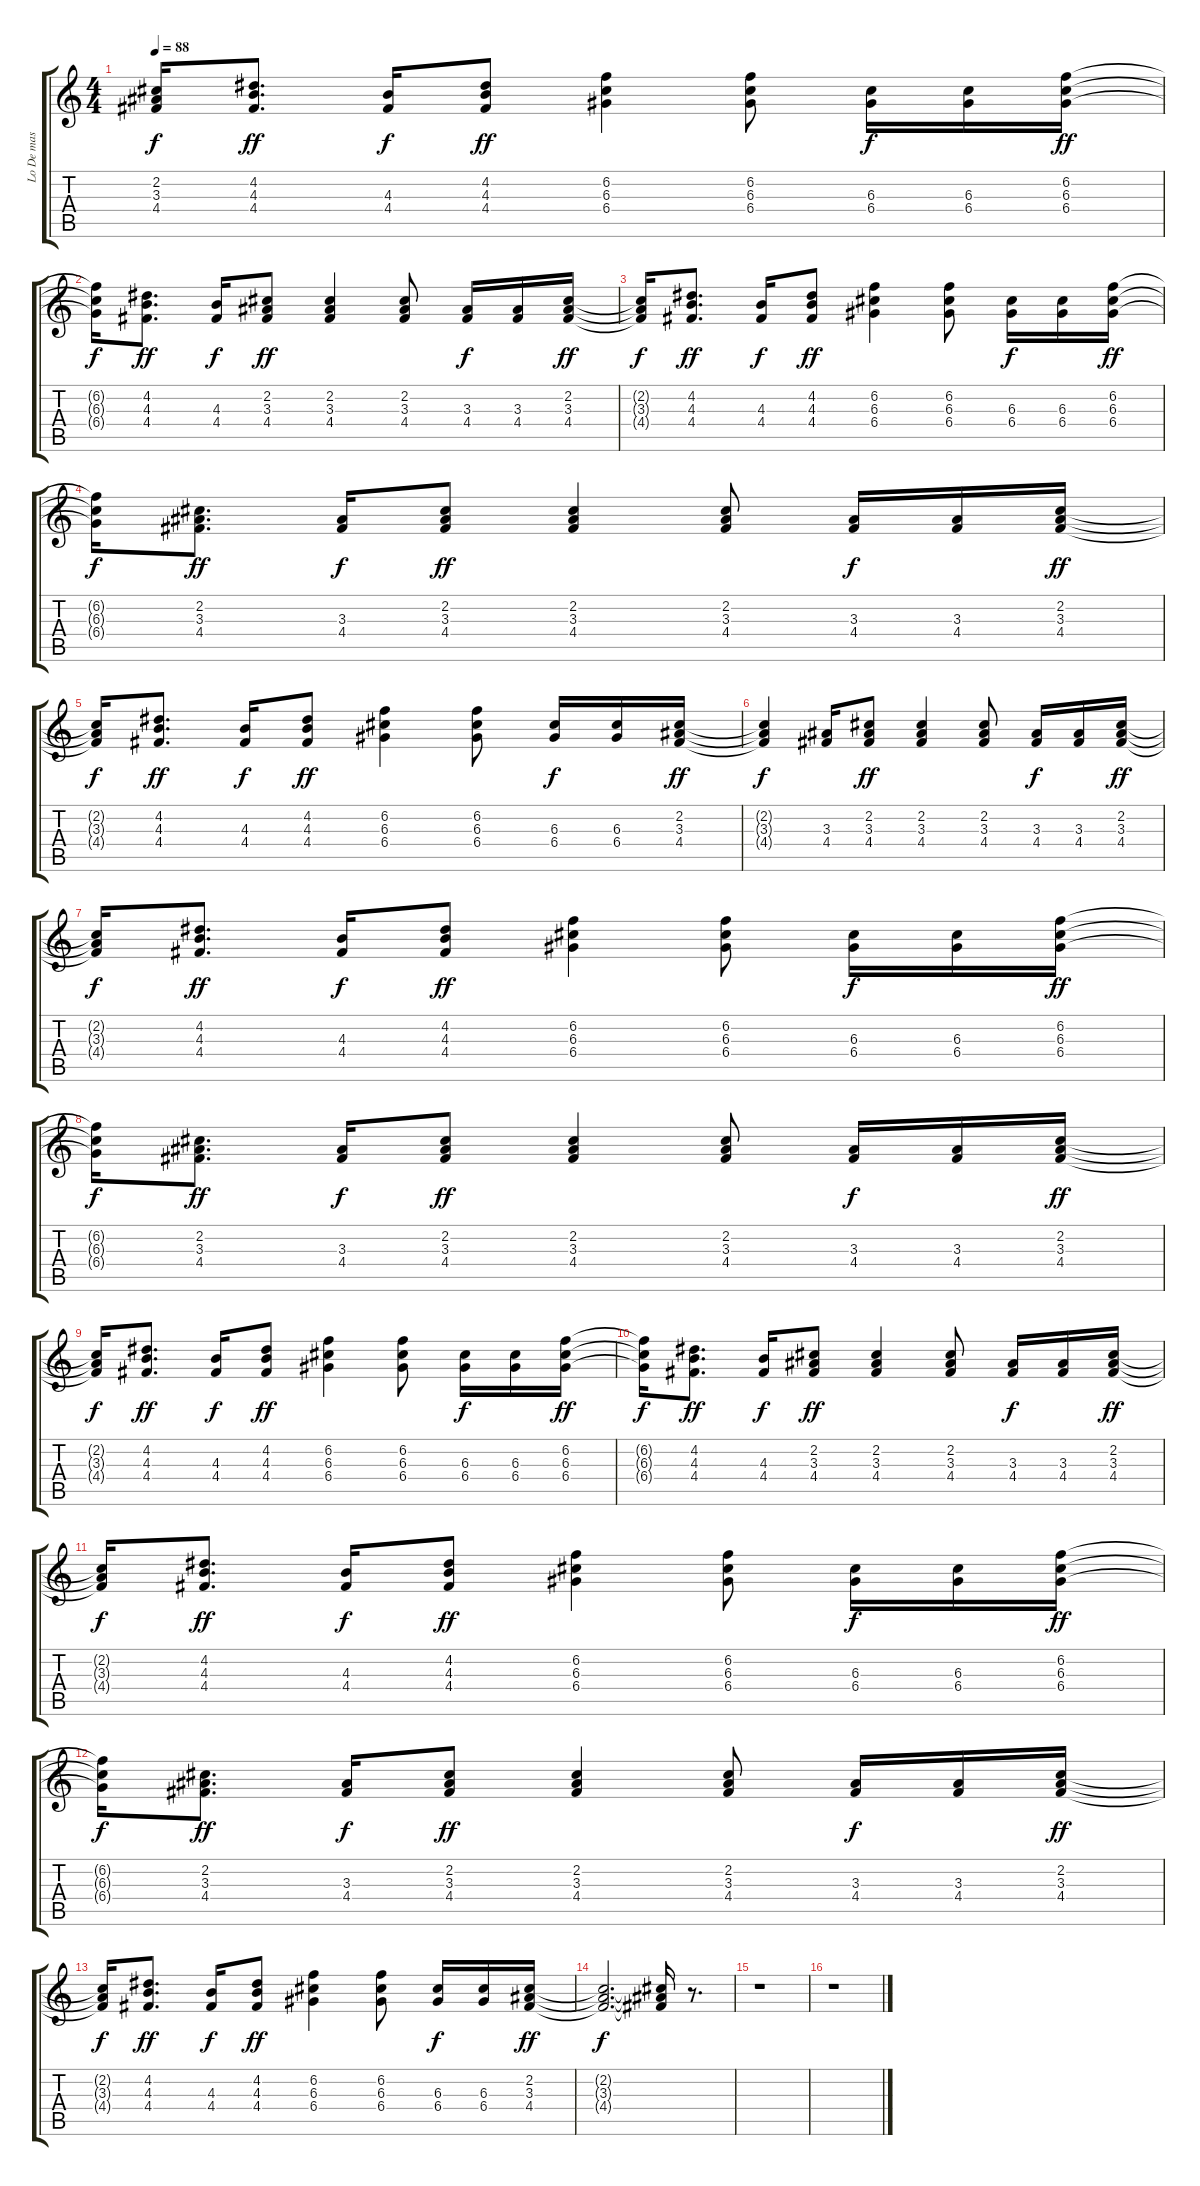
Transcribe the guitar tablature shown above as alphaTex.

\track ("Lo De mas" "Lo De mas") {instrument acousticguitarsteel}
\staff {score tabs}
\tuning (E4 B3 G3 D3 A2 E2) {hide}
\ts (4 4)
\tempo 88
\clef g2
\ks c
(2.2{t} 3.3{t} 4.4{t}).16{dy f} (4.2 4.3 4.4).8{d dy ff} (4.3 4.4).16{dy f} (4.2 4.3 4.4).8{dy ff} (6.2 6.3 6.4).4 (6.2 6.3 6.4).8 (6.3 6.4).16{dy f} (6.3 6.4).16 (6.2 6.3 6.4).16{dy ff} |
(6.2{t} 6.3{t} 6.4{t}).16{dy f} (4.2 4.3 4.4).8{d dy ff} (4.3 4.4).16{dy f} (2.2 3.3 4.4).8{dy ff} (2.2 3.3 4.4).4 (2.2 3.3 4.4).8 (3.3 4.4).16{dy f} (3.3 4.4).16 (2.2 3.3 4.4).16{dy ff} |
(2.2{t} 3.3{t} 4.4{t}).16{dy f} (4.2 4.3 4.4).8{d dy ff} (4.3 4.4).16{dy f} (4.2 4.3 4.4).8{dy ff} (6.2 6.3 6.4).4 (6.2 6.3 6.4).8 (6.3 6.4).16{dy f} (6.3 6.4).16 (6.2 6.3 6.4).16{dy ff} |
(6.2{t} 6.3{t} 6.4{t}).16{dy f} (2.2 3.3 4.4).8{d dy ff} (3.3 4.4).16{dy f} (2.2 3.3 4.4).8{dy ff} (2.2 3.3 4.4).4 (2.2 3.3 4.4).8 (3.3 4.4).16{dy f} (3.3 4.4).16 (2.2 3.3 4.4).16{dy ff} |
(2.2{t} 3.3{t} 4.4{t}).16{dy f} (4.2 4.3 4.4).8{d dy ff} (4.3 4.4).16{dy f} (4.2 4.3 4.4).8{dy ff} (6.2 6.3 6.4).4 (6.2 6.3 6.4).8 (6.3 6.4).16{dy f} (6.3 6.4).16 (2.2 3.3 4.4).16{dy ff} |
(2.2{t} 3.3{t} 4.4{t}).4{dy f} (3.3 4.4).16 (2.2 3.3 4.4).8{dy ff} (2.2 3.3 4.4).4 (2.2 3.3 4.4).8 (3.3 4.4).16{dy f} (3.3 4.4).16 (2.2 3.3 4.4).16{dy ff} |
(2.2{t} 3.3{t} 4.4{t}).16{dy f} (4.2 4.3 4.4).8{d dy ff} (4.3 4.4).16{dy f} (4.2 4.3 4.4).8{dy ff} (6.2 6.3 6.4).4 (6.2 6.3 6.4).8 (6.3 6.4).16{dy f} (6.3 6.4).16 (6.2 6.3 6.4).16{dy ff} |
(6.2{t} 6.3{t} 6.4{t}).16{dy f} (2.2 3.3 4.4).8{d dy ff} (3.3 4.4).16{dy f} (2.2 3.3 4.4).8{dy ff} (2.2 3.3 4.4).4 (2.2 3.3 4.4).8 (3.3 4.4).16{dy f} (3.3 4.4).16 (2.2 3.3 4.4).16{dy ff} |
(2.2{t} 3.3{t} 4.4{t}).16{dy f} (4.2 4.3 4.4).8{d dy ff} (4.3 4.4).16{dy f} (4.2 4.3 4.4).8{dy ff} (6.2 6.3 6.4).4 (6.2 6.3 6.4).8 (6.3 6.4).16{dy f} (6.3 6.4).16 (6.2 6.3 6.4).16{dy ff} |
(6.2{t} 6.3{t} 6.4{t}).16{dy f} (4.2 4.3 4.4).8{d dy ff} (4.3 4.4).16{dy f} (2.2 3.3 4.4).8{dy ff} (2.2 3.3 4.4).4 (2.2 3.3 4.4).8 (3.3 4.4).16{dy f} (3.3 4.4).16 (2.2 3.3 4.4).16{dy ff} |
(2.2{t} 3.3{t} 4.4{t}).16{dy f} (4.2 4.3 4.4).8{d dy ff} (4.3 4.4).16{dy f} (4.2 4.3 4.4).8{dy ff} (6.2 6.3 6.4).4 (6.2 6.3 6.4).8 (6.3 6.4).16{dy f} (6.3 6.4).16 (6.2 6.3 6.4).16{dy ff} |
(6.2{t} 6.3{t} 6.4{t}).16{dy f} (2.2 3.3 4.4).8{d dy ff} (3.3 4.4).16{dy f} (2.2 3.3 4.4).8{dy ff} (2.2 3.3 4.4).4 (2.2 3.3 4.4).8 (3.3 4.4).16{dy f} (3.3 4.4).16 (2.2 3.3 4.4).16{dy ff} |
(2.2{t} 3.3{t} 4.4{t}).16{dy f} (4.2 4.3 4.4).8{d dy ff} (4.3 4.4).16{dy f} (4.2 4.3 4.4).8{dy ff} (6.2 6.3 6.4).4 (6.2 6.3 6.4).8 (6.3 6.4).16{dy f} (6.3 6.4).16 (2.2 3.3 4.4).16{dy ff} |
(2.2{t} 3.3{t} 4.4{t}).2{d dy f} (2.2{t} 3.3{t} 4.4{t}).16 r.8{d} |
r.1 |
r.1
